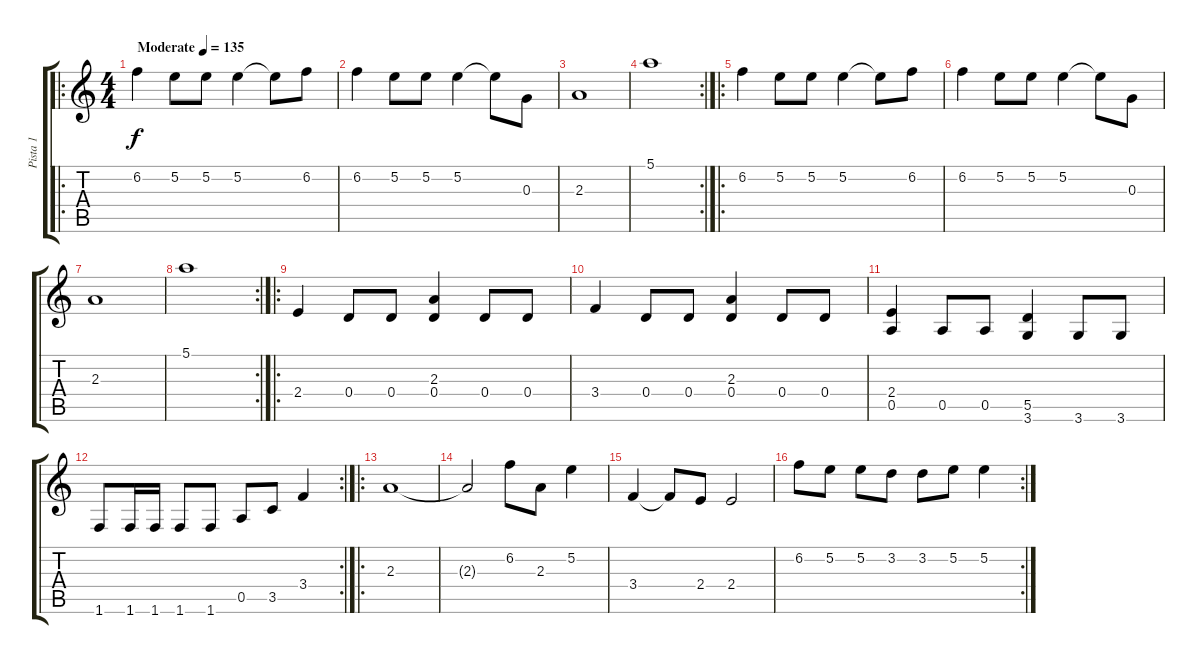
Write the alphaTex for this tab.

\track ("Pista 1" "Pista 1") {instrument distortionguitar}
\staff {score tabs}
\tuning (E4 B3 G3 D3 A2 E2) {hide}
\ro
\ts (4 4)
\tempo (135 "Moderate")
\clef g2
\ks c
6.2.4{dy f instrument distortionguitar} 5.2.8 5.2.8 5.2.4 5.2{t}.8 6.2.8 |
6.2.4 5.2.8 5.2.8 5.2.4 5.2{t}.8 0.3.8 |
2.3.1 |
\rc 2
5.1.1 |
\ro
6.2.4 5.2.8 5.2.8 5.2.4 5.2{t}.8 6.2.8 |
6.2.4 5.2.8 5.2.8 5.2.4 5.2{t}.8 0.3.8 |
2.3.1 |
\rc 2
5.1.1 |
\ro
2.4.4 0.4.8 0.4.8 (2.3 0.4).4 0.4.8 0.4.8 |
3.4.4 0.4.8 0.4.8 (2.3 0.4).4 0.4.8 0.4.8 |
(2.4 0.5).4 0.5.8 0.5.8 (5.5 3.6).4 3.6.8 3.6.8 |
\rc 2
1.6.8 1.6.16 1.6.16 1.6.8 1.6.8 0.5.8 3.5.8 3.4.4 |
\ro
2.3.1 |
2.3{t}.2 6.2.8 2.3.8 5.2.4 |
3.4.4 3.4{t}.8 2.4.8 2.4.2 |
\rc 2
6.2.8 5.2.8 5.2.8 3.2.8 3.2.8 5.2.8 5.2.4
